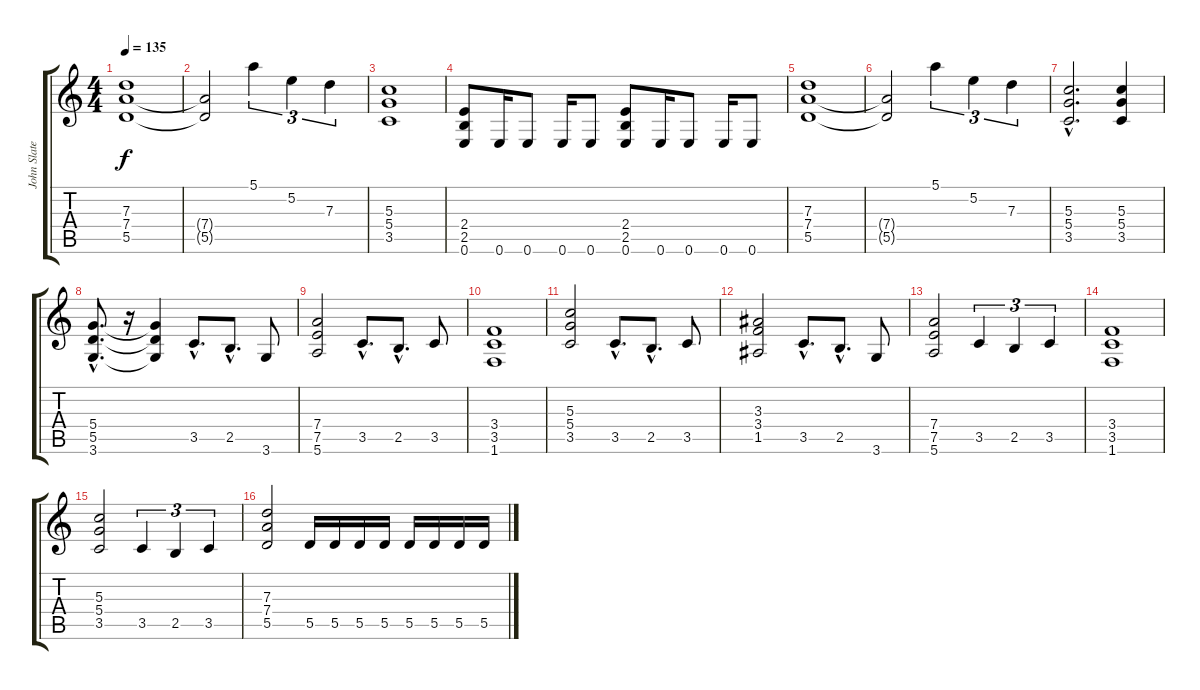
\track ("John Slater" "John Slate") {instrument distortionguitar}
\staff {score tabs}
\tuning (E4 B3 G3 D3 A2 E2) {hide}
\ts (4 4)
\tempo 135
\clef g2
\ks c
(7.3 7.4 5.5).1{dy f} |
(7.4{t} 5.5{t}).2 5.1.4{tu (3 2)} 5.2.4{tu (3 2)} 7.3.4{tu (3 2)} |
(5.3 5.4 3.5).1 |
(2.4 2.5 0.6).8 0.6.16 0.6.8 0.6.16 0.6.8 (2.4 2.5 0.6).8 0.6.16 0.6.8 0.6.16 0.6.8 |
(7.3 7.4 5.5).1 |
(7.4{t} 5.5{t}).2 5.1.4{tu (3 2)} 5.2.4{tu (3 2)} 7.3.4{tu (3 2)} |
(5.3{hac} 5.4{hac} 3.5{hac}).2{d} (5.3 5.4 3.5).4 |
(5.4{hac} 5.5{hac} 3.6{hac}).8{d} r.16 (5.4{t} 5.5{t} 3.6{t}).4 3.5{hac}.8{d} 2.5{hac}.8{d} 3.6.8 |
(7.4 7.5 5.6).2 3.5{hac}.8{d} 2.5{hac}.8{d} 3.5.8 |
(3.4 3.5 1.6).1 |
(5.3 5.4 3.5).2 3.5{hac}.8{d} 2.5{hac}.8{d} 3.5.8 |
(3.3 3.4 1.5).2 3.5{hac}.8{d} 2.5{hac}.8{d} 3.6.8 |
(7.4 7.5 5.6).2 3.5.4{tu (3 2)} 2.5.4{tu (3 2)} 3.5.4{tu (3 2)} |
(3.4 3.5 1.6).1 |
(5.3 5.4 3.5).2 3.5.4{tu (3 2)} 2.5.4{tu (3 2)} 3.5.4{tu (3 2)} |
(7.3 7.4 5.5).2 5.5.16 5.5.16 5.5.16 5.5.16 5.5.16 5.5.16 5.5.16 5.5.16
